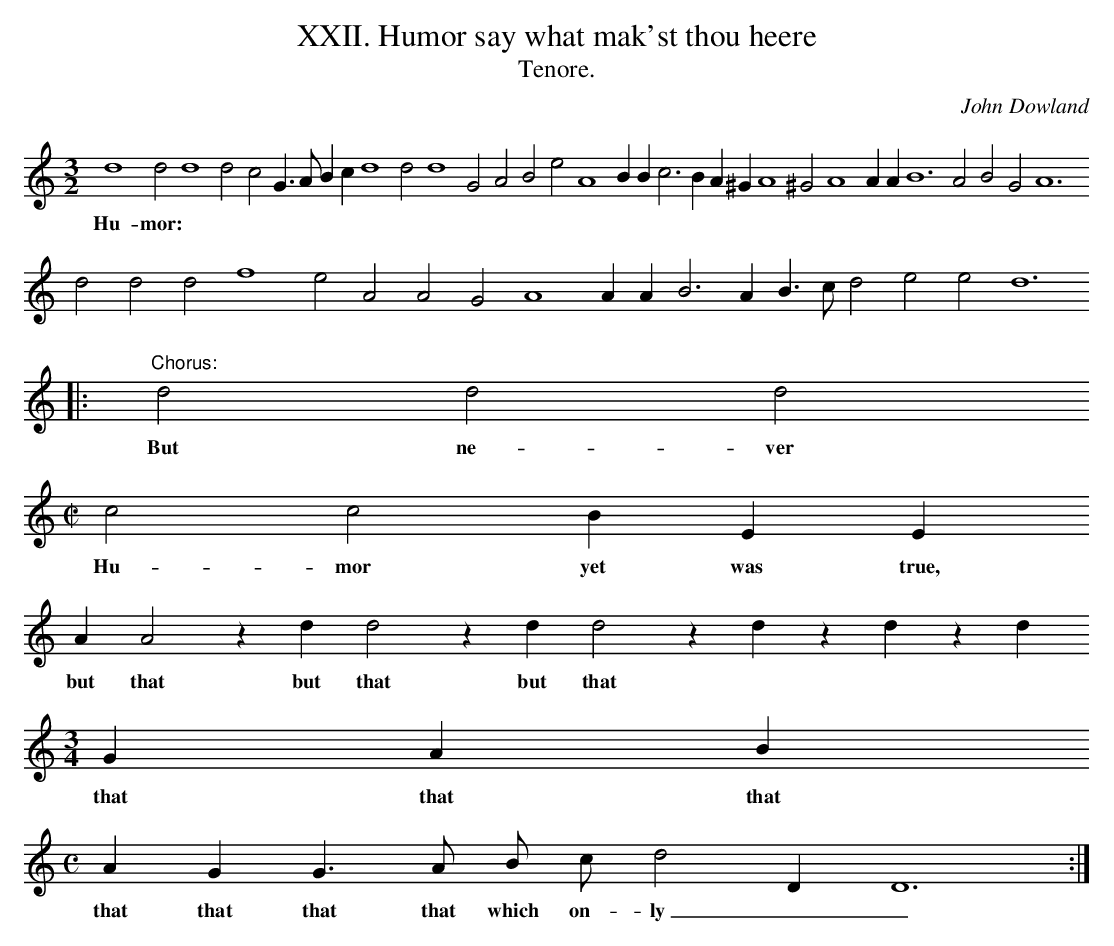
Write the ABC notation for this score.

X:1
T:XXII. Humor say what mak'st thou heere
T:Tenore.
C:John Dowland
M:3/2
L:1/4
K:G mix -8va
d4 d2 d4 d2 c2 G > A B c d4 d2 d4 G2 A2 B2 e2 A4 B B c3 B A ^G A4 ^G2 A4 A A B6 A2 B2 G2 A6
w:Hu- mor: * * * * * * * * * * * * * * * * * * * * * * * * * * * * * *
d2 d2 d2 f4 e2 A2 A2 G2 A4 A A B3 A B > c d2 e2 e2 d6
w: * * * * * * * * * * * * * * * * * * * *
|: "Chorus:"d2 d2 d2
w:But ne- ver
M:C|
L:1/4
c2 c2 B E E
w:Hu- mor yet was true,
A A2 z d d2 z d d2 z d z d z d
w:but that but that but that
M:3/4
L:1/4
G A B
w:that that that
M:C
L:1/4
A G G > A B/ c/ d2 D D6 :|
w:that that that that which on- ly _ _ pleas- eth you.
